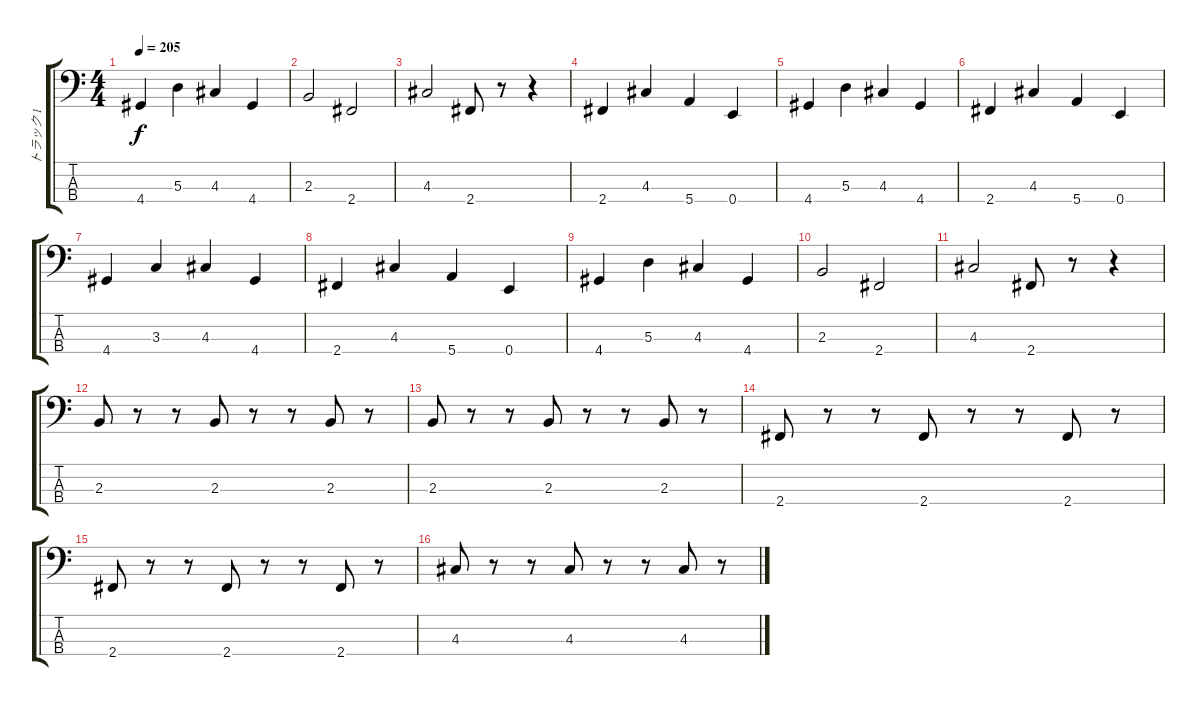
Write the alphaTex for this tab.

\track ("トラック 1" "トラック 1") {instrument electricbasspick}
\staff {score tabs}
\tuning (G2 D2 A1 E1) {hide}
\ts (4 4)
\tempo 205
\clef f4
\ks c
4.4.4{dy f} 5.3.4 4.3.4 4.4.4 |
2.3.2 2.4.2 |
4.3.2 2.4.8 r.8 r.4 |
2.4.4 4.3.4 5.4.4 0.4.4 |
4.4.4 5.3.4 4.3.4 4.4.4 |
2.4.4 4.3.4 5.4.4 0.4.4 |
4.4.4 3.3.4 4.3.4 4.4.4 |
2.4.4 4.3.4 5.4.4 0.4.4 |
4.4.4 5.3.4 4.3.4 4.4.4 |
2.3.2 2.4.2 |
4.3.2 2.4.8 r.8 r.4 |
2.3.8 r.8 r.8 2.3.8 r.8 r.8 2.3.8 r.8 |
2.3.8 r.8 r.8 2.3.8 r.8 r.8 2.3.8 r.8 |
2.4.8 r.8 r.8 2.4.8 r.8 r.8 2.4.8 r.8 |
2.4.8 r.8 r.8 2.4.8 r.8 r.8 2.4.8 r.8 |
4.3.8 r.8 r.8 4.3.8 r.8 r.8 4.3.8 r.8
